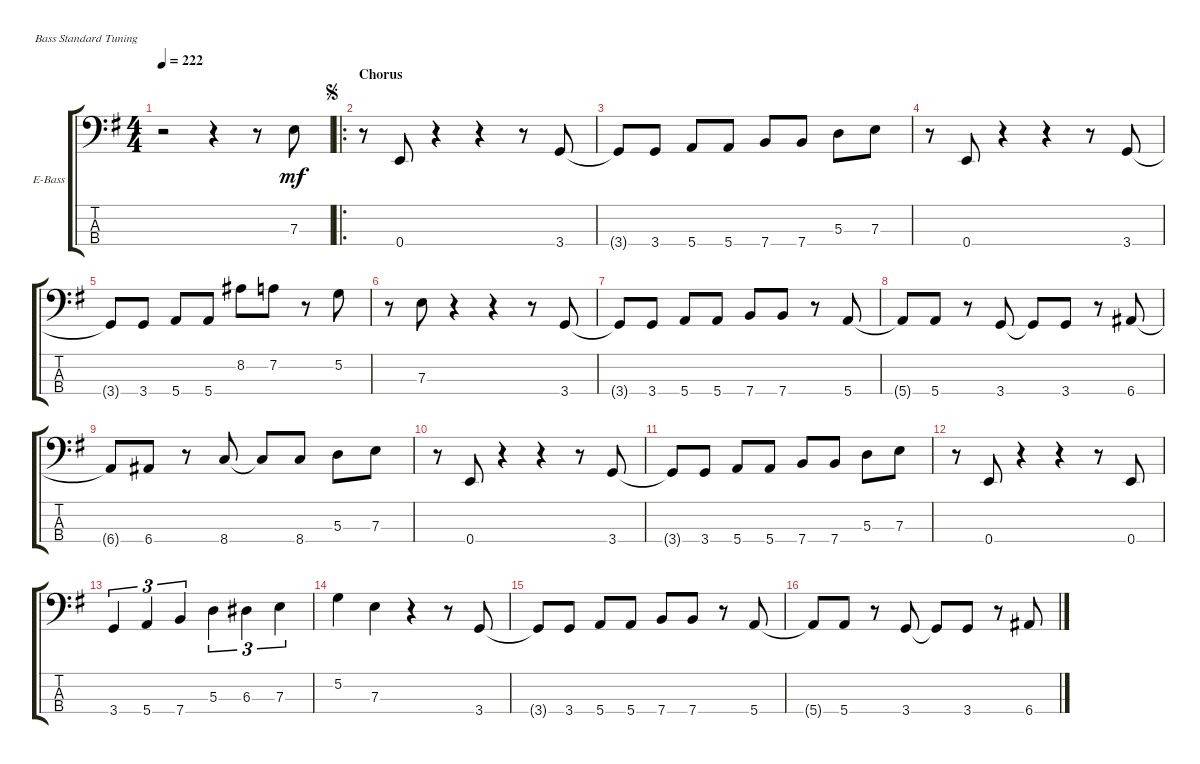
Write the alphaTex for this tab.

\bracketExtendMode groupsimilarinstruments
\firstSystemTrackNameOrientation horizontal
\otherSystemsTrackNameOrientation horizontal
\track ("Electric Bass" "E-Bass") {instrument electricbassfinger}
\staff {score tabs}
\tuning (G2 D2 A1 E1)
\ts (4 4)
\beaming (8 2 2 2 2)
\tempo 222
\clef f4
\ks eminor
r.2{dy mf instrument electricbassfinger} r.4 r.8 7.3.8 |
\ro
\section ("" "Chorus")
\jump segno
r.8 0.4.8 r.4 r.4 r.8 3.4.8 |
3.4{t}.8 3.4.8 5.4.8 5.4.8 7.4.8 7.4.8 5.3.8 7.3.8 |
r.8 0.4.8 r.4 r.4 r.8 3.4.8 |
3.4{t}.8 3.4.8 5.4.8 5.4.8 8.2.8 7.2.8 r.8 5.2.8 |
r.8 7.3.8 r.4 r.4 r.8 3.4.8 |
3.4{t}.8 3.4.8 5.4.8 5.4.8 7.4.8 7.4.8 r.8 5.4.8 |
5.4{t}.8 5.4.8 r.8 3.4.8 3.4{t}.8 3.4.8 r.8 6.4.8 |
6.4{t}.8 6.4.8 r.8 8.4.8 8.4{t}.8 8.4.8 5.3.8 7.3.8 |
r.8 0.4.8 r.4 r.4 r.8 3.4.8 |
3.4{t}.8 3.4.8 5.4.8 5.4.8 7.4.8 7.4.8 5.3.8 7.3.8 |
r.8 0.4.8 r.4 r.4 r.8 0.4.8 |
3.4.4{tu (3 2)} 5.4.4{tu (3 2)} 7.4.4{tu (3 2)} 5.3.4{tu (3 2)} 6.3.4{tu (3 2)} 7.3.4{tu (3 2)} |
5.2.4 7.3.4 r.4 r.8 3.4.8 |
3.4{t}.8 3.4.8 5.4.8 5.4.8 7.4.8 7.4.8 r.8 5.4.8 |
5.4{t}.8 5.4.8 r.8 3.4.8 3.4{t}.8 3.4.8 r.8 6.4.8
